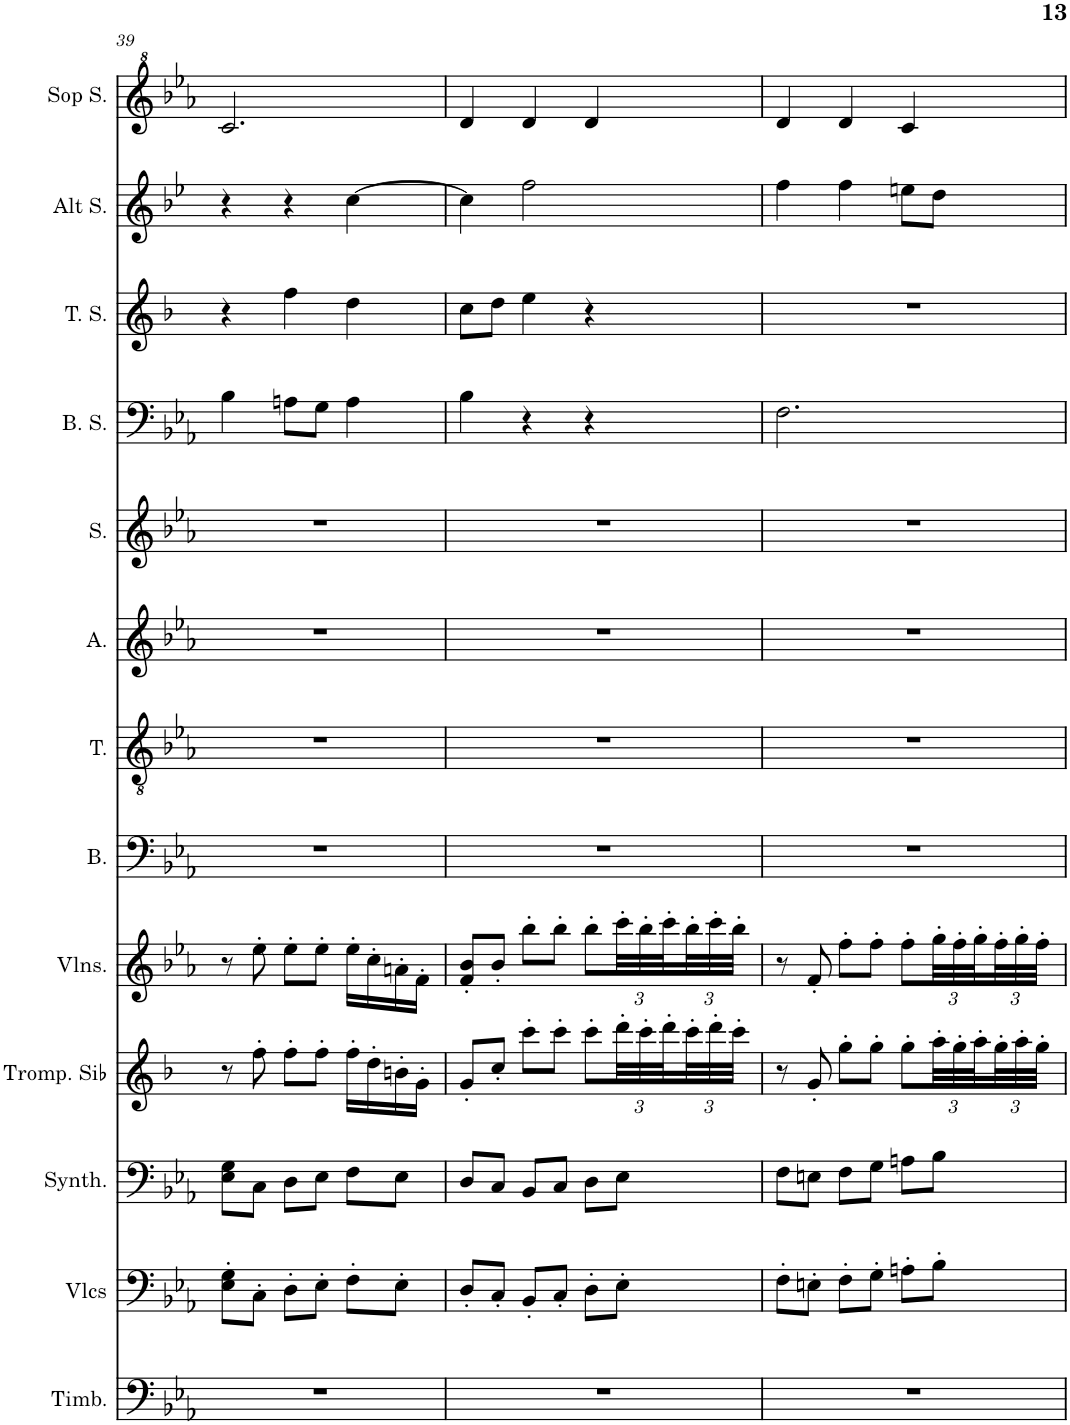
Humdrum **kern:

**kern	**kern	**kern	**kern	**kern	**kern	**kern	**kern	**kern	**kern	**kern	**kern	**kern
*part13	*part12	*part11	*part10	*part9	*part8	*part7	*part6	*part5	*part4	*part3	*part2	*part1
*staff13	*staff12	*staff11	*staff10	*staff9	*staff8	*staff7	*staff6	*staff5	*staff4	*staff3	*staff2	*staff1
*I"Timbales, Staff-1	*I"Violoncelles, D'Bass/Strings, etc	*I"Synthétiseur d'instruments à cordes, Synth strings, etc	*I"Trompette en Sib, Synth strings 2	*I"Violons, 1st violins	*I"Basse	*I"Ténor	*I"Alto	*I"Soprano	*I"Basse Solo	*I"Tenor Solo	*I"Alto Solo	*I"Soprano Solo
*I'Timb.	*I'Vlcs	*I'Synth.	*I'Tromp. Sib	*I'Vlns.	*I'B.	*I'T.	*I'A.	*I'S.	*I'B. S.	*I'T. S.	*I'Alt S.	*I'Sop S.
!!LO:PB:g=z
*clefF4	*clefF4	*clefF4	*clefG2	*clefG2	*clefF4	*clefGv2	*clefG2	*clefG2	*clefF4	*clefG2	*clefG2	*clefG^2
*	*	*	*Trd1c2	*	*	*	*	*	*	*Trd8c14	*Trd4c7	*
*k[b-e-a-]	*k[b-e-a-]	*k[b-e-a-]	*k[b-]	*k[b-e-a-]	*k[b-e-a-]	*k[b-e-a-]	*k[b-e-a-]	*k[b-e-a-]	*k[b-e-a-]	*k[b-]	*k[b-e-]	*k[b-e-a-]
*M3/4	*M3/4	*M3/4	*M3/4	*M3/4	*M3/4	*M3/4	*M3/4	*M3/4	*M3/4	*M3/4	*M3/4	*M3/4
=39	=39	=39	=39	=39	=39	=39	=39	=39	=39	=39	=39	=39
2.r	8E-\' 8G\'L	8E-\ 8G\L	8r	8r	2.r	2.r	2.r	2.r	4B-\	4r	4r	2.cc/
.	8C'\J	8C\J	8ff'\	8ee-'\	.	.	.	.	.	.	.	.
.	8D'\L	8D\L	8ff'\L	8ee-'\L	.	.	.	.	8An\L	4ff\	4r	.
.	8E-'\J	8E-\J	8ff'\J	8ee-'\J	.	.	.	.	8G\J	.	.	.
.	8F'\L	8F\L	16ff'\LL	16ee-'\LL	.	.	.	.	4A\	4dd\	[4cc\	.
.	.	.	16dd'\	16cc'\	.	.	.	.	.	.	.	.
.	8E-'\J	8E-\J	16bn'\	16an'\	.	.	.	.	.	.	.	.
.	.	.	16g'\JJ	16f'\JJ	.	.	.	.	.	.	.	.
=40	=40	=40	=40	=40	=40	=40	=40	=40	=40	=40	=40	=40
2.r	8D'/L	8D/L	8g'/L	8f/' 8b-/'L	2.r	2.r	2.r	2.r	4B-\	8cc\L	4cc\]	4dd/
.	8C'/J	8C/J	8cc'/J	8b-'/J	.	.	.	.	.	8dd\J	.	.
.	8BB-'/L	8BB-/L	8ccc'\L	8bb-'\L	.	.	.	.	4r	4ee\	2ff\	4dd/
.	8C'/J	8C/J	8ccc'\J	8bb-'\J	.	.	.	.	.	.	.	.
.	8D'\L	8D\L	8ccc'\L	8bb-'\L	.	.	.	.	4r	4r	.	4dd/
*	*	*	*Xbrackettup	*Xbrackettup	*	*	*	*	*	*	*	*
.	8E-'\J	8E-\J	48ddd'\LL	48ccc'\LL	.	.	.	.	.	.	.	.
.	.	.	48ccc'\	48bb-'\	.	.	.	.	.	.	.	.
.	.	.	48ddd'\	48ccc'\	.	.	.	.	.	.	.	.
.	.	.	48ccc'\	48bb-'\	.	.	.	.	.	.	.	.
.	.	.	48ddd'\	48ccc'\	.	.	.	.	.	.	.	.
.	.	.	48ccc'\JJJ	48bb-'\JJJ	.	.	.	.	.	.	.	.
=41	=41	=41	=41	=41	=41	=41	=41	=41	=41	=41	=41	=41
2.r	8F'\L	8F\L	8r	8r	2.r	2.r	2.r	2.r	2.F\	2.r	4ff\	4dd/
.	8En'\J	8En\J	8g'/	8f'/	.	.	.	.	.	.	.	.
.	8F'\L	8F\L	8gg'\L	8ff'\L	.	.	.	.	.	.	4ff\	4dd/
.	8G'\J	8G\J	8gg'\J	8ff'\J	.	.	.	.	.	.	.	.
.	8An'\L	8An\L	8gg'\L	8ff'\L	.	.	.	.	.	.	8een\L	4cc/
.	8B-'\J	8B-\J	48aa'\LL	48gg'\LL	.	.	.	.	.	.	8dd\J	.
.	.	.	48gg'\	48ff'\	.	.	.	.	.	.	.	.
.	.	.	48aa'\	48gg'\	.	.	.	.	.	.	.	.
.	.	.	48gg'\	48ff'\	.	.	.	.	.	.	.	.
.	.	.	48aa'\	48gg'\	.	.	.	.	.	.	.	.
.	.	.	48gg'\JJJ	48ff'\JJJ	.	.	.	.	.	.	.	.
=	=	=	=	=	=	=	=	=	=	=	=	=
*-	*-	*-	*-	*-	*-	*-	*-	*-	*-	*-	*-	*-
